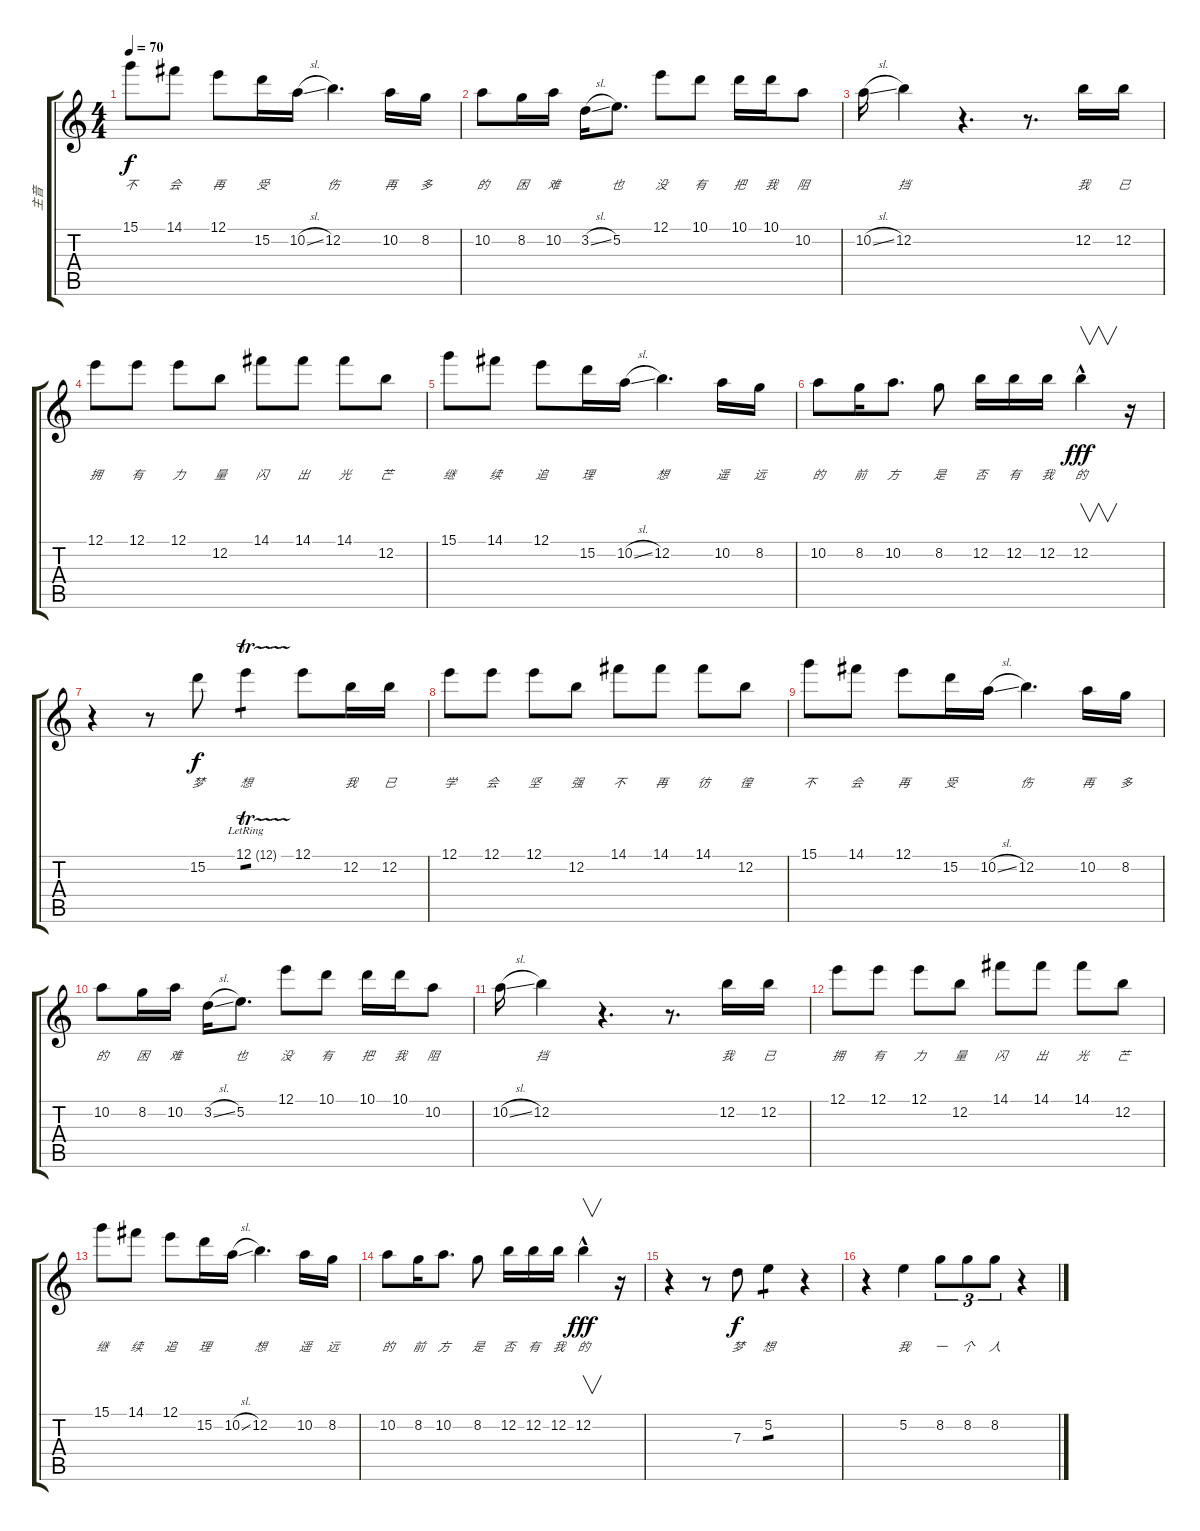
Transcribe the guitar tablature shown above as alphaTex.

\track ("主音" "主音") {instrument acousticguitarsteel}
\staff {score tabs}
\tuning (E4 B3 G3 D3 A2 E2) {hide}
\ts (4 4)
\tempo 70
\clef g2
\ks c
15.1.8{lyrics (0 "不") lyrics (1 "") lyrics (2 "") lyrics (3 "") lyrics (4 "") dy f} 14.1.8{lyrics (0 "会") lyrics (1 "") lyrics (2 "") lyrics (3 "") lyrics (4 "")} 12.1.8{lyrics (0 "再") lyrics (1 "") lyrics (2 "") lyrics (3 "") lyrics (4 "")} 15.2.16{lyrics (0 "受") lyrics (1 "") lyrics (2 "") lyrics (3 "") lyrics (4 "")} 10.2{sl}.16{lyrics (0 "") lyrics (1 "") lyrics (2 "") lyrics (3 "") lyrics (4 "")} 12.2.4{d lyrics (0 "伤") lyrics (1 "") lyrics (2 "") lyrics (3 "") lyrics (4 "")} 10.2.16{lyrics (0 "再") lyrics (1 "") lyrics (2 "") lyrics (3 "") lyrics (4 "")} 8.2.16{lyrics (0 "多") lyrics (1 "") lyrics (2 "") lyrics (3 "") lyrics (4 "")} |
10.2.8{lyrics (0 "的") lyrics (1 "") lyrics (2 "") lyrics (3 "") lyrics (4 "")} 8.2.16{lyrics (0 "困") lyrics (1 "") lyrics (2 "") lyrics (3 "") lyrics (4 "")} 10.2.16{lyrics (0 "难") lyrics (1 "") lyrics (2 "") lyrics (3 "") lyrics (4 "")} 3.2{sl}.16{lyrics (0 "") lyrics (1 "") lyrics (2 "") lyrics (3 "") lyrics (4 "")} 5.2.8{d lyrics (0 "也") lyrics (1 "") lyrics (2 "") lyrics (3 "") lyrics (4 "")} 12.1.8{lyrics (0 "没") lyrics (1 "") lyrics (2 "") lyrics (3 "") lyrics (4 "")} 10.1.8{lyrics (0 "有") lyrics (1 "") lyrics (2 "") lyrics (3 "") lyrics (4 "")} 10.1.16{lyrics (0 "把") lyrics (1 "") lyrics (2 "") lyrics (3 "") lyrics (4 "")} 10.1.16{lyrics (0 "我") lyrics (1 "") lyrics (2 "") lyrics (3 "") lyrics (4 "")} 10.2.8{lyrics (0 "阻") lyrics (1 "") lyrics (2 "") lyrics (3 "") lyrics (4 "")} |
10.2{sl}.16{lyrics (0 "") lyrics (1 "") lyrics (2 "") lyrics (3 "") lyrics (4 "")} 12.2.4{lyrics (0 "挡") lyrics (1 "") lyrics (2 "") lyrics (3 "") lyrics (4 "")} r.4{d} r.8{d} 12.2.16{lyrics (0 "我") lyrics (1 "") lyrics (2 "") lyrics (3 "") lyrics (4 "")} 12.2.16{lyrics (0 "已") lyrics (1 "") lyrics (2 "") lyrics (3 "") lyrics (4 "")} |
12.1.8{lyrics (0 "拥") lyrics (1 "") lyrics (2 "") lyrics (3 "") lyrics (4 "")} 12.1.8{lyrics (0 "有") lyrics (1 "") lyrics (2 "") lyrics (3 "") lyrics (4 "")} 12.1.8{lyrics (0 "力") lyrics (1 "") lyrics (2 "") lyrics (3 "") lyrics (4 "")} 12.2.8{lyrics (0 "量") lyrics (1 "") lyrics (2 "") lyrics (3 "") lyrics (4 "")} 14.1.8{lyrics (0 "闪") lyrics (1 "") lyrics (2 "") lyrics (3 "") lyrics (4 "")} 14.1.8{lyrics (0 "出") lyrics (1 "") lyrics (2 "") lyrics (3 "") lyrics (4 "")} 14.1.8{lyrics (0 "光") lyrics (1 "") lyrics (2 "") lyrics (3 "") lyrics (4 "")} 12.2.8{lyrics (0 "芒") lyrics (1 "") lyrics (2 "") lyrics (3 "") lyrics (4 "")} |
15.1.8{lyrics (0 "继") lyrics (1 "") lyrics (2 "") lyrics (3 "") lyrics (4 "")} 14.1.8{lyrics (0 "续") lyrics (1 "") lyrics (2 "") lyrics (3 "") lyrics (4 "")} 12.1.8{lyrics (0 "追") lyrics (1 "") lyrics (2 "") lyrics (3 "") lyrics (4 "")} 15.2.16{lyrics (0 "理") lyrics (1 "") lyrics (2 "") lyrics (3 "") lyrics (4 "")} 10.2{sl}.16{lyrics (0 "") lyrics (1 "") lyrics (2 "") lyrics (3 "") lyrics (4 "")} 12.2.4{d lyrics (0 "想") lyrics (1 "") lyrics (2 "") lyrics (3 "") lyrics (4 "")} 10.2.16{lyrics (0 "遥") lyrics (1 "") lyrics (2 "") lyrics (3 "") lyrics (4 "")} 8.2.16{lyrics (0 "远") lyrics (1 "") lyrics (2 "") lyrics (3 "") lyrics (4 "")} |
10.2.8{lyrics (0 "的") lyrics (1 "") lyrics (2 "") lyrics (3 "") lyrics (4 "")} 8.2.16{lyrics (0 "前") lyrics (1 "") lyrics (2 "") lyrics (3 "") lyrics (4 "")} 10.2.8{d lyrics (0 "方") lyrics (1 "") lyrics (2 "") lyrics (3 "") lyrics (4 "")} 8.2.8{lyrics (0 "是") lyrics (1 "") lyrics (2 "") lyrics (3 "") lyrics (4 "")} 12.2.16{lyrics (0 "否") lyrics (1 "") lyrics (2 "") lyrics (3 "") lyrics (4 "")} 12.2.16{lyrics (0 "有") lyrics (1 "") lyrics (2 "") lyrics (3 "") lyrics (4 "")} 12.2.16{lyrics (0 "我") lyrics (1 "") lyrics (2 "") lyrics (3 "") lyrics (4 "")} 12.2{hac}.4{v lyrics (0 "的") lyrics (1 "") lyrics (2 "") lyrics (3 "") lyrics (4 "") dy fff} r.16 |
r.4 r.8 15.2.8{lyrics (0 "梦") lyrics (1 "") lyrics (2 "") lyrics (3 "") lyrics (4 "") dy f} 12.1{tr (12 16) lr}.4{lyrics (0 "想") lyrics (1 "") lyrics (2 "") lyrics (3 "") lyrics (4 "") tp 1} 12.1.8{lyrics (0 "") lyrics (1 "") lyrics (2 "") lyrics (3 "") lyrics (4 "")} 12.2.16{lyrics (0 "我") lyrics (1 "") lyrics (2 "") lyrics (3 "") lyrics (4 "")} 12.2.16{lyrics (0 "已") lyrics (1 "") lyrics (2 "") lyrics (3 "") lyrics (4 "")} |
12.1.8{lyrics (0 "学") lyrics (1 "") lyrics (2 "") lyrics (3 "") lyrics (4 "")} 12.1.8{lyrics (0 "会") lyrics (1 "") lyrics (2 "") lyrics (3 "") lyrics (4 "")} 12.1.8{lyrics (0 "坚") lyrics (1 "") lyrics (2 "") lyrics (3 "") lyrics (4 "")} 12.2.8{lyrics (0 "强") lyrics (1 "") lyrics (2 "") lyrics (3 "") lyrics (4 "")} 14.1.8{lyrics (0 "不") lyrics (1 "") lyrics (2 "") lyrics (3 "") lyrics (4 "")} 14.1.8{lyrics (0 "再") lyrics (1 "") lyrics (2 "") lyrics (3 "") lyrics (4 "")} 14.1.8{lyrics (0 "彷") lyrics (1 "") lyrics (2 "") lyrics (3 "") lyrics (4 "")} 12.2.8{lyrics (0 "徨") lyrics (1 "") lyrics (2 "") lyrics (3 "") lyrics (4 "")} |
15.1.8{lyrics (0 "不") lyrics (1 "") lyrics (2 "") lyrics (3 "") lyrics (4 "")} 14.1.8{lyrics (0 "会") lyrics (1 "") lyrics (2 "") lyrics (3 "") lyrics (4 "")} 12.1.8{lyrics (0 "再") lyrics (1 "") lyrics (2 "") lyrics (3 "") lyrics (4 "")} 15.2.16{lyrics (0 "受") lyrics (1 "") lyrics (2 "") lyrics (3 "") lyrics (4 "")} 10.2{sl}.16{lyrics (0 "") lyrics (1 "") lyrics (2 "") lyrics (3 "") lyrics (4 "")} 12.2.4{d lyrics (0 "伤") lyrics (1 "") lyrics (2 "") lyrics (3 "") lyrics (4 "")} 10.2.16{lyrics (0 "再") lyrics (1 "") lyrics (2 "") lyrics (3 "") lyrics (4 "")} 8.2.16{lyrics (0 "多") lyrics (1 "") lyrics (2 "") lyrics (3 "") lyrics (4 "")} |
10.2.8{lyrics (0 "的") lyrics (1 "") lyrics (2 "") lyrics (3 "") lyrics (4 "")} 8.2.16{lyrics (0 "困") lyrics (1 "") lyrics (2 "") lyrics (3 "") lyrics (4 "")} 10.2.16{lyrics (0 "难") lyrics (1 "") lyrics (2 "") lyrics (3 "") lyrics (4 "")} 3.2{sl}.16{lyrics (0 "") lyrics (1 "") lyrics (2 "") lyrics (3 "") lyrics (4 "")} 5.2.8{d lyrics (0 "也") lyrics (1 "") lyrics (2 "") lyrics (3 "") lyrics (4 "")} 12.1.8{lyrics (0 "没") lyrics (1 "") lyrics (2 "") lyrics (3 "") lyrics (4 "")} 10.1.8{lyrics (0 "有") lyrics (1 "") lyrics (2 "") lyrics (3 "") lyrics (4 "")} 10.1.16{lyrics (0 "把") lyrics (1 "") lyrics (2 "") lyrics (3 "") lyrics (4 "")} 10.1.16{lyrics (0 "我") lyrics (1 "") lyrics (2 "") lyrics (3 "") lyrics (4 "")} 10.2.8{lyrics (0 "阻") lyrics (1 "") lyrics (2 "") lyrics (3 "") lyrics (4 "")} |
10.2{sl}.16{lyrics (0 "") lyrics (1 "") lyrics (2 "") lyrics (3 "") lyrics (4 "")} 12.2.4{lyrics (0 "挡") lyrics (1 "") lyrics (2 "") lyrics (3 "") lyrics (4 "")} r.4{d} r.8{d} 12.2.16{lyrics (0 "我") lyrics (1 "") lyrics (2 "") lyrics (3 "") lyrics (4 "")} 12.2.16{lyrics (0 "已") lyrics (1 "") lyrics (2 "") lyrics (3 "") lyrics (4 "")} |
12.1.8{lyrics (0 "拥") lyrics (1 "") lyrics (2 "") lyrics (3 "") lyrics (4 "")} 12.1.8{lyrics (0 "有") lyrics (1 "") lyrics (2 "") lyrics (3 "") lyrics (4 "")} 12.1.8{lyrics (0 "力") lyrics (1 "") lyrics (2 "") lyrics (3 "") lyrics (4 "")} 12.2.8{lyrics (0 "量") lyrics (1 "") lyrics (2 "") lyrics (3 "") lyrics (4 "")} 14.1.8{lyrics (0 "闪") lyrics (1 "") lyrics (2 "") lyrics (3 "") lyrics (4 "")} 14.1.8{lyrics (0 "出") lyrics (1 "") lyrics (2 "") lyrics (3 "") lyrics (4 "")} 14.1.8{lyrics (0 "光") lyrics (1 "") lyrics (2 "") lyrics (3 "") lyrics (4 "")} 12.2.8{lyrics (0 "芒") lyrics (1 "") lyrics (2 "") lyrics (3 "") lyrics (4 "")} |
15.1.8{lyrics (0 "继") lyrics (1 "") lyrics (2 "") lyrics (3 "") lyrics (4 "")} 14.1.8{lyrics (0 "续") lyrics (1 "") lyrics (2 "") lyrics (3 "") lyrics (4 "")} 12.1.8{lyrics (0 "追") lyrics (1 "") lyrics (2 "") lyrics (3 "") lyrics (4 "")} 15.2.16{lyrics (0 "理") lyrics (1 "") lyrics (2 "") lyrics (3 "") lyrics (4 "")} 10.2{sl}.16{lyrics (0 "") lyrics (1 "") lyrics (2 "") lyrics (3 "") lyrics (4 "")} 12.2.4{d lyrics (0 "想") lyrics (1 "") lyrics (2 "") lyrics (3 "") lyrics (4 "")} 10.2.16{lyrics (0 "遥") lyrics (1 "") lyrics (2 "") lyrics (3 "") lyrics (4 "")} 8.2.16{lyrics (0 "远") lyrics (1 "") lyrics (2 "") lyrics (3 "") lyrics (4 "")} |
10.2.8{lyrics (0 "的") lyrics (1 "") lyrics (2 "") lyrics (3 "") lyrics (4 "")} 8.2.16{lyrics (0 "前") lyrics (1 "") lyrics (2 "") lyrics (3 "") lyrics (4 "")} 10.2.8{d lyrics (0 "方") lyrics (1 "") lyrics (2 "") lyrics (3 "") lyrics (4 "")} 8.2.8{lyrics (0 "是") lyrics (1 "") lyrics (2 "") lyrics (3 "") lyrics (4 "")} 12.2.16{lyrics (0 "否") lyrics (1 "") lyrics (2 "") lyrics (3 "") lyrics (4 "")} 12.2.16{lyrics (0 "有") lyrics (1 "") lyrics (2 "") lyrics (3 "") lyrics (4 "")} 12.2.16{lyrics (0 "我") lyrics (1 "") lyrics (2 "") lyrics (3 "") lyrics (4 "")} 12.2{hac}.4{v lyrics (0 "的") lyrics (1 "") lyrics (2 "") lyrics (3 "") lyrics (4 "") dy fff} r.16 |
r.4 r.8 7.3.8{lyrics (0 "梦") lyrics (1 "") lyrics (2 "") lyrics (3 "") lyrics (4 "") dy f} 5.2.4{lyrics (0 "想") lyrics (1 "") lyrics (2 "") lyrics (3 "") lyrics (4 "") tp 1} r.4 |
r.4 5.2.4{lyrics (0 "我") lyrics (1 "") lyrics (2 "") lyrics (3 "") lyrics (4 "")} 8.2.8{tu (3 2) lyrics (0 "一") lyrics (1 "") lyrics (2 "") lyrics (3 "") lyrics (4 "")} 8.2.8{tu (3 2) lyrics (0 "个") lyrics (1 "") lyrics (2 "") lyrics (3 "") lyrics (4 "")} 8.2.8{tu (3 2) lyrics (0 "人") lyrics (1 "") lyrics (2 "") lyrics (3 "") lyrics (4 "")} r.4
